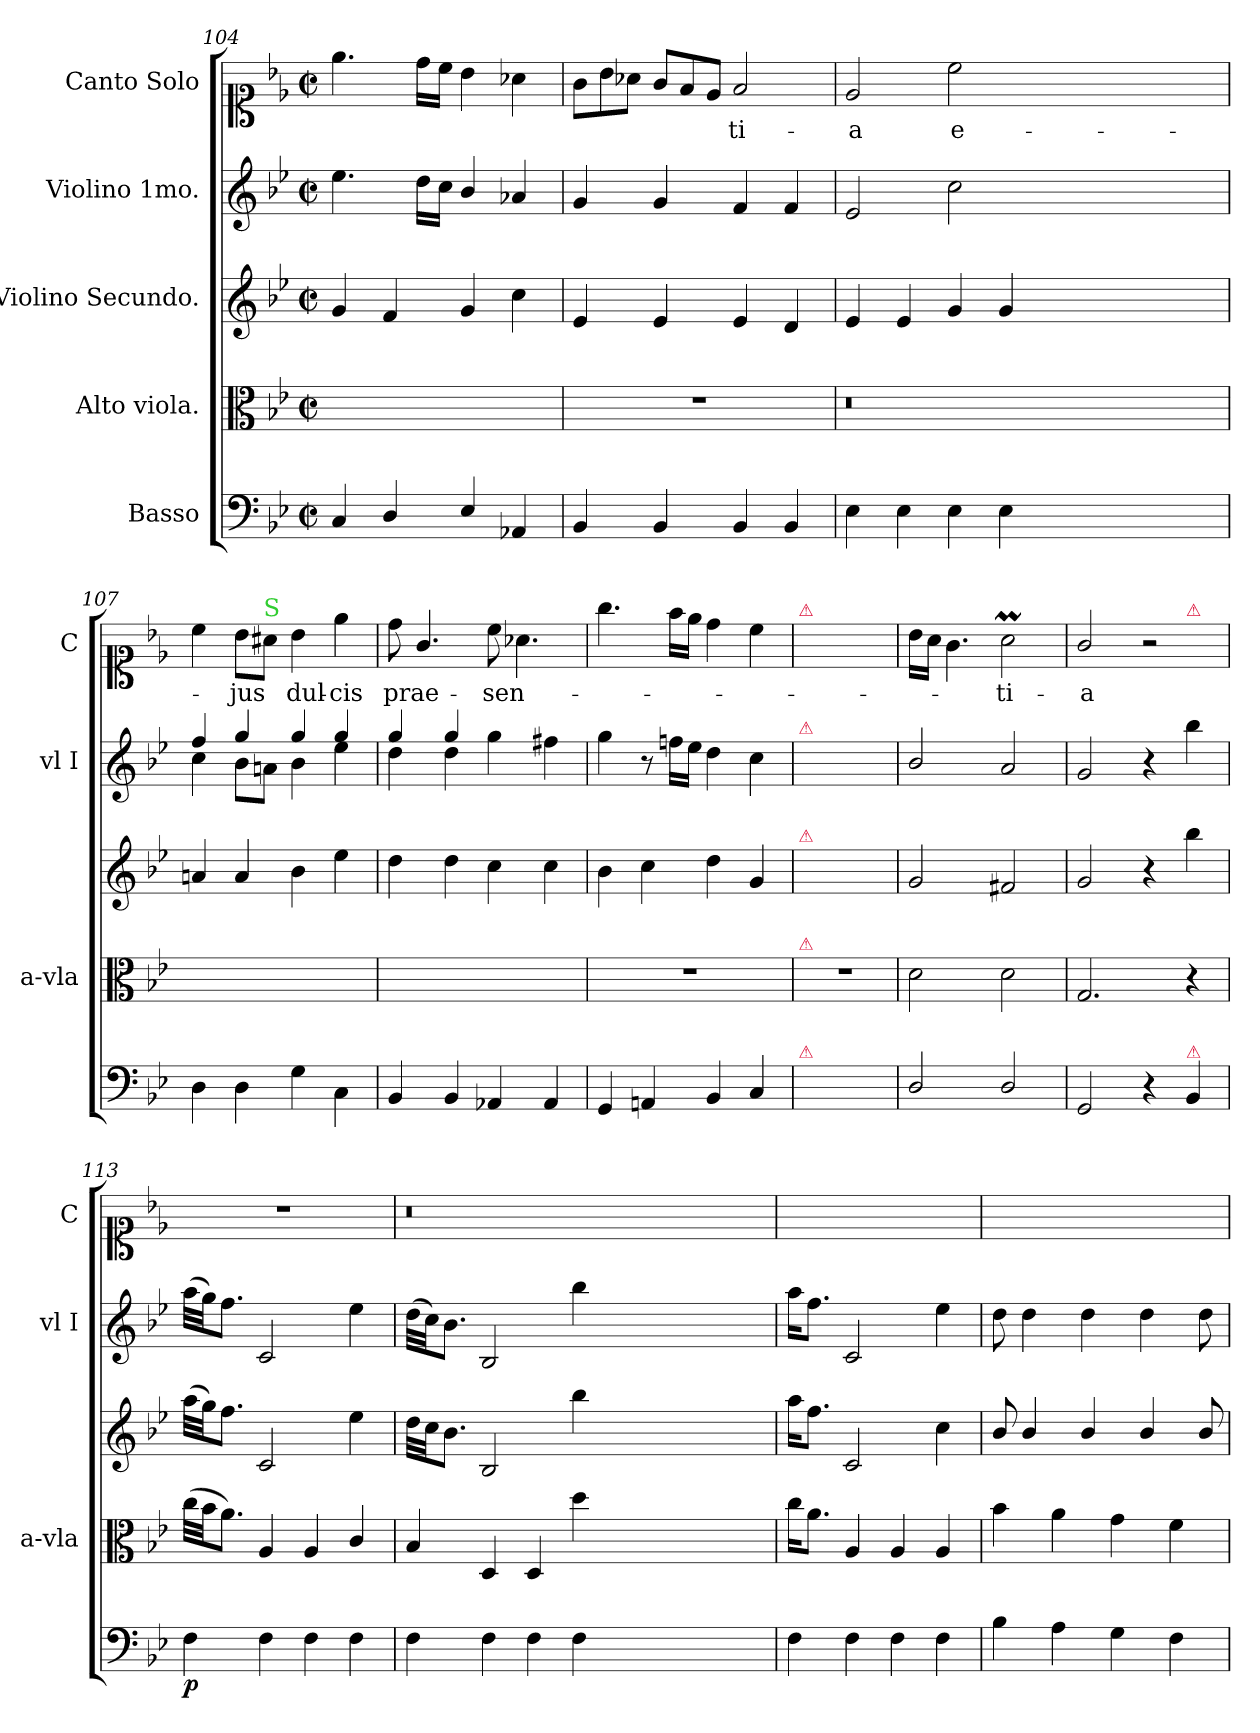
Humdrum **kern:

**kern	**dynam	**kern	**kern	**kern	**kern	**text
*part5	*part5	*part4	*part3	*part2	*part1	*part1
*staff5	*staff5	*staff4	*staff3	*staff2	*staff1	*staff1
*I"Basso	*	*I"Alto viola.	*I"Violino Secundo.	*I"Violino 1mo.	*I"Canto Solo	*
*	*	*I'a-vla	*	*I'vl I	*I'C	*
*clefF4	*	*clefC3	*clefG2	*clefG2	*clefC1	*
*k[b-e-]	*	*k[b-e-]	*k[b-e-]	*k[b-e-]	*k[b-e-]	*
*M2/2	*	*M2/2	*M2/2	*M2/2	*M2/2	*
*met(c|)	*	*met(c|)	*met(c|)	*met(c|)	*met(c|)	*
=104	=104	=104	=104	=104	=104	=104
4C/	.	1ryy	4g/	4.ee-\	4.ee-\	.
4D/	.	.	4f/	.	.	.
.	.	.	.	16dd\LL	16dd\LL	.
.	.	.	.	16cc\JJ	16cc\JJ	.
4E-/	.	.	4g/	4b-/	4b-\	.
4AA-X/	.	.	4cc\	4a-X/	4a-X\	.
=105	=105	=105	=105	=105	=105	=105
*	*	*	*	*	*Xtuplet	*
4BB-/	.	1r	4e-/	4g/	12g\L	.
.	.	.	.	.	12b-\	.
.	.	.	.	.	12a-X\J	.
4BB-/	.	.	4e-/	4g/	12g/L	.
.	.	.	.	.	12f/	.
.	.	.	.	.	12e-/J	.
4BB-/	.	.	4e-/	4f/	2f/	-ti-
4BB-/	.	.	4d/	4f/	.	.
=106	=106	=106	=106	=106	=106	=106
4E-\	.	0.r	4e-/	2e-/	2e-/	-a
4E-\	.	.	4e-/	.	.	.
4E-\	.	.	4g/	2cc\	2cc\	e-
4E-\	.	.	4g/	.	.	.
0ryy	.	.	0ryy	0ryy	0ryy	.
=107	=107	=107	=107	=107	=107	=107
*	*	*	*	*^	*	*
4D\	.	1ryy	4an/	4ff/	4cc\	4cc\	.
4D\	.	.	4a/	4gg/	8b-\L	8b-\L	-jus
!	!	!	!	!	!	!LO:TX:a:color=limegreen:t=S	!
.	.	.	.	.	8an\J	8a#X\J	.
4G\	.	.	4b-\	4gg/	4b-\	4b-\	dul-
4C\	.	.	4ee-\	4gg/	4ee-\	4ee-\	-cis
=108	=108	=108	=108	=108	=108	=108	=108
4BB-/	.	1ryy	4dd\	4gg/	4dd\	8dd\	prae-
.	.	.	.	.	.	4.g/	.
4BB-/	.	.	4dd\	4gg/	4dd\	.	.
4AA-X/	.	.	4cc\	4gg\	2reyy	8cc\	-sen-
.	.	.	.	.	.	4.a-X\	.
4AA-/	.	.	4cc\	4ff#X\	.	.	.
*	*	*	*	*v	*v	*	*
=109	=109	=109	=109	=109	=109	=109
4GG/	.	1r	4b-\	4gg\	4.gg\	.
4AAn/	.	.	4cc\	8r	.	.
.	.	.	.	16ffn\LL	16ff\LL	.
.	.	.	.	16ee-\JJ	16ee-\JJ	.
4BB-/	.	.	4dd\	4dd\	4dd\	.
4C/	.	.	4g/	4cc\	4cc\	.
=110	=110	=110	=110	=110	=110	=110
!	!	!	!	!	!LO:TX:a:color=crimson:t=⚠	!
!	!	!	!	!LO:TX:a:color=crimson:t=⚠	!	!
!	!	!	!LO:TX:a:color=crimson:t=⚠	!	!	!
!	!	!LO:TX:a:color=crimson:t=⚠	!	!	!	!
!LO:TX:a:color=crimson:t=⚠	!	!	!	!	!	!
1ryy	.	1r	1ryy	1ryy	1ryy	.
=111	=111	=111	=111	=111	=111	=111
2D/	.	2d\	2g/	2b-/	16b-\LL	.
.	.	.	.	.	16a\JJ	.
.	.	.	.	.	4.g\	.
2D/	.	2d\	2f#X/	2a/	2am\	-ti-
=112	=112	=112	=112	=112	=112	=112
*	*	*	*	*	*^	*
2GG/	.	2.G/	2g/	2g/	2g/	2.ryy	-a
4r	.	.	4r	4r	2r	.	.
!	!	!	!	!	!	!LO:TX:a:color=crimson:t=⚠	!
!LO:TX:a:color=crimson:t=⚠	!	!	!	!	!	!	!
4BB-/	.	4r	4bb-\	4bb-\	.	4ryy	.
*	*	*	*	*	*v	*v	*
=113	=113	=113	=113	=113	=113	=113
4F\	p	(32cc\LLL	(32aa\LLL	(32aa\LLL	1r	.
.	.	32b-\JJ	32gg\JJ)	32gg\JJ)	.	.
.	.	8.a\J)	8.ff\J	8.ff\J	.	.
4F\	.	4A/	2c/	2c/	.	.
4F\	.	4A/	.	.	.	.
4F\	.	4c/	4ee-\	4ee-\	.	.
=114	=114	=114	=114	=114	=114	=114
4F\	.	4B-/	32dd\LLL	(32dd\LLL	0.r	.
.	.	.	32cc\JJ	32cc\JJ)	.	.
.	.	.	8.b-\J	8.b-\J	.	.
4F\	.	4D/	2B-/	2B-/	.	.
4F\	.	4D/	.	.	.	.
4F\	.	4dd\	4bb-\	4bb-\	.	.
0ryy	.	0ryy	0ryy	0ryy	.	.
=115	=115	=115	=115	=115	=115	=115
4F\	.	16cc\KL	16aa\KL	16aa\KL	1ryy	.
.	.	8.a\J	8.ff\J	8.ff\J	.	.
4F\	.	4A/	2c/	2c/	.	.
4F\	.	4A/	.	.	.	.
4F\	.	4A/	4cc\	4ee-\	.	.
=116	=116	=116	=116	=116	=116	=116
4B-\	.	4b-\	8b-/	8dd\	1ryy	.
.	.	.	4b-/	4dd\	.	.
4A\	.	4a\	.	.	.	.
.	.	.	4b-/	4dd\	.	.
4G\	.	4g\	.	.	.	.
.	.	.	4b-/	4dd\	.	.
4F\	.	4f\	.	.	.	.
.	.	.	8b-/	8dd\	.	.
=	=	=	=	=	=	=
*-	*-	*-	*-	*-	*-	*-
